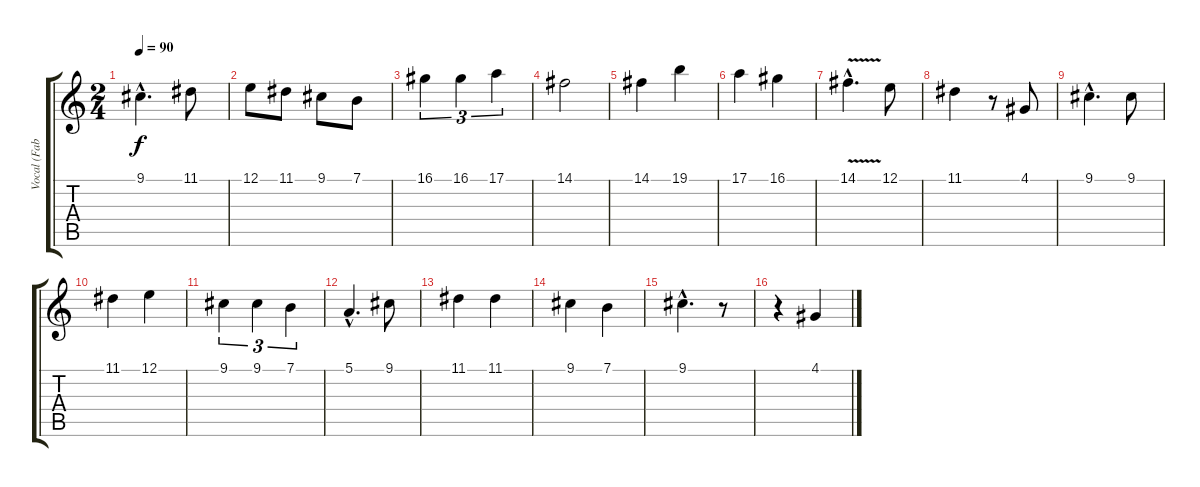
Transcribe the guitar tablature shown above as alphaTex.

\track ("Vocal (Fabio Lione)" "Vocal (Fab") {instrument rockorgan}
\staff {score tabs}
\tuning (E4 B3 G3 D3 A2 E2) {hide}
\ts (2 4)
\tempo 90
\clef g2
\ks c
9.1{hac}.4{d dy f} 11.1.8 |
12.1.8 11.1.8 9.1.8 7.1.8 |
16.1.4{tu (3 2)} 16.1.4{tu (3 2)} 17.1.4{tu (3 2)} |
14.1.2 |
14.1.4 19.1.4 |
17.1.4 16.1.4 |
14.1{v hac}.4{d} 12.1.8 |
11.1.4 r.8 4.1.8 |
9.1{hac}.4{d} 9.1.8 |
11.1.4 12.1.4 |
9.1.4{tu (3 2)} 9.1.4{tu (3 2)} 7.1.4{tu (3 2)} |
5.1{hac}.4{d} 9.1.8 |
11.1.4 11.1.4 |
9.1.4 7.1.4 |
9.1{hac}.4{d} r.8 |
r.4 4.1.4
